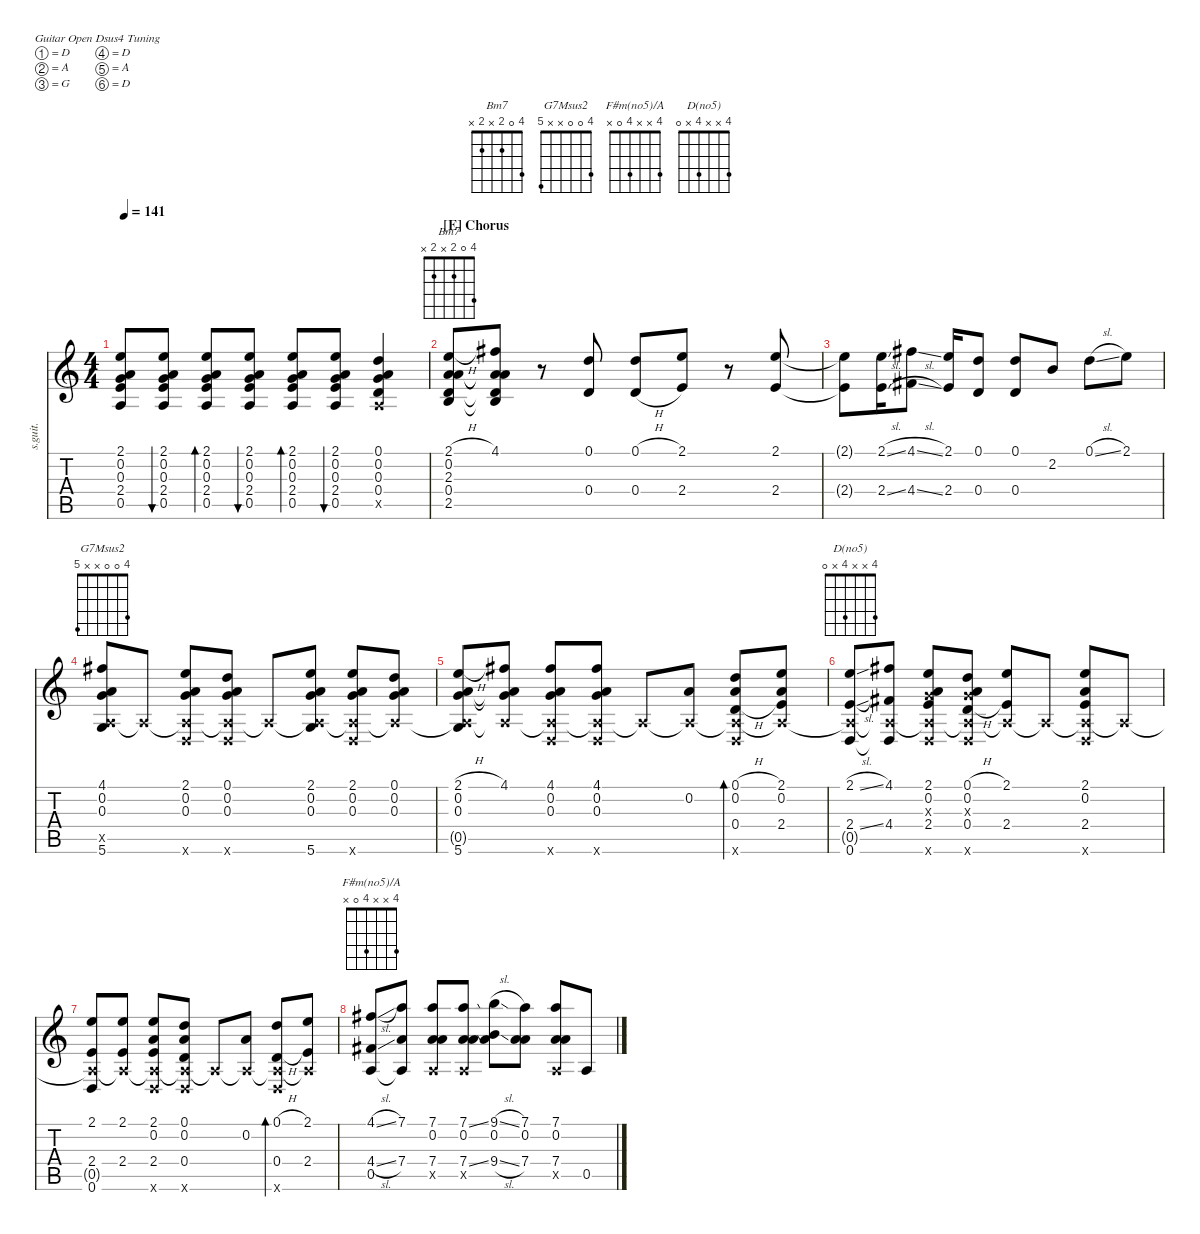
\defaultSystemsLayout 4
\hideDynamics
\bracketExtendMode nobrackets
\otherSystemsTrackNameOrientation horizontal
\chordDiagramsInScore
\track ("Steel Guitar" "s.guit.") {instrument acousticguitarsteel}
\staff {score tabs}
\tuning (D4 A3 G3 D3 A2 D2)
\chord ("Bm7" 4 0 2 x 2 x)
\chord ("G7Msus2" 4 0 0 x x 5)
\chord ("F#m(no5)/A" 4 x x 4 0 x)
\chord ("D(no5)" 4 x x 4 x 0)
\ts (4 4)
\tempo 141
\clef g2
\ks c
(0.3{t} 0.2{t} 0.5{t} 2.1{t} 2.4{t}).8{dy mf beam Up} (0.3 0.2 0.5 2.1 2.4).8{bu 30 beam Up} (0.3 0.2 0.5 2.1 2.4).8{bd 30 beam Up} (0.3 0.2 0.5 2.1 2.4).8{bu 30 beam Up} (0.3 0.2 0.5 2.1 2.4).8{bd 30 beam Up} (0.3 0.2 0.5 2.1 2.4).8{bu 30 beam Up} (0.4 0.3 0.2 0.1 0.5{x}).4{beam Up} |
\section ("E" "Chorus")
(2.5 0.4 2.3 0.2 2.1{h}).8{ch "Bm7" beam Up} (4.1{acc #} 0.2{t} 2.3{t} 0.4{t} 2.5{t}).8{beam Up} r.8{beam Up} (0.1 0.4).8{beam Up} (0.1{h} 0.4{h}).8{beam Up} (2.1 2.4).8{beam Up} r.8{beam Up} (2.1 2.4).8{beam Up} |
(2.1{t} 2.4{t}).8{beam Down} (2.1{sl} 2.4{sl}).16{beam Down} (4.1{sl acc #} 4.4{sl acc #}).8{beam Down} (2.1 2.4).16{beam Up} (0.1 0.4).8{beam Up} (0.1 0.4).8{beam Up} 2.2.8{beam Up} 0.1{sl}.8{beam Down} 2.1.8{beam Down} |
(5.6 0.3 0.2 4.1{acc #} 0.5{x}).8{ch "G7Msus2" beam Up} 0.5{x t}.8{beam Up} (2.1 0.2 0.3 0.6{x} 0.5{x t}).8{beam Up} (0.1 0.3 0.2 0.6{x} 0.5{x t}).8{beam Up} 0.5{x t}.8{beam Up} (0.3 0.2 2.1 5.6 0.5{x t}).8{beam Up} (2.1 0.6{x} 0.3 0.2 0.5{x t}).8{beam Up} (0.1 0.2 0.3 0.5{x t}).8{beam Up} |
(2.1{h} 5.6 0.2 0.3 0.5{x t}).8{beam Up} (4.1{acc #} 0.2{t} 0.3{t} 0.5{x t}).8{beam Up} (4.1{acc #} 0.2 0.3 0.6{x} 0.5{x t}).8{beam Up} (4.1{acc #} 0.2 0.3 0.6{x} 0.5{x t}).8{beam Up} 0.5{x t}.8{beam Up} (0.2 0.5{x t}).8{beam Up} (0.1{h} 0.5{x t} 0.4{h} 0.6{x} 0.2).8{bd 30 beam Up} (2.1 0.5{x t} 2.4 0.2).8{beam Up} |
(2.1{sl} 2.4{sl} 0.6 0.5{x t}).8{ch "D(no5)" beam Up} (4.1{acc #} 4.4{acc #} 0.6{t} 0.5{x t}).8{beam Up} (2.1 0.6{x} 0.2 0.3{x} 2.4 0.5{x t}).8{beam Up} (0.1{h} 0.6{x} 0.3{x} 0.2 0.4{h} 0.5{x t}).8{beam Up} (2.1 2.4 0.5{x t}).8{beam Up} 0.5{x t}.8{beam Up} (2.1 0.6{x} 0.2 2.4 0.5{x t}).8{beam Up} 0.5{x t}.8{beam Up} |
(2.1 0.6 2.4 0.5{x t}).8{beam Up} (2.1 2.4 0.5{x t}).8{beam Up} (2.1 2.4 0.6{x} 0.2 0.5{x t}).8{beam Up} (0.1 0.6{x} 0.4 0.2 0.5{x t}).8{beam Up} 0.5{x t}.8{beam Up} (0.2 0.5{x t}).8{beam Up} (0.1{h} 0.5{x t} 0.4{h} 0.6{x}).8{bd 30 beam Up} (2.1 0.5{x t} 2.4).8{beam Up} |
(0.5 4.4{sl acc #} 4.1{sl acc #}).8{ch "F#m(no5)/A" beam Up} (7.1 7.4 0.5{t}).8{beam Up} (0.5{x} 7.4 7.1 0.2).8{beam Up} (7.4{ss} 7.1{ss} 0.2 0.5{x}).8{beam Up} (9.4{sl} 9.1{sl} 0.2).8{beam Down} (7.1 0.2 7.4).8{beam Down} (0.5{x} 7.4 7.1 0.2).8{beam Up} 0.5.8{beam Up}
